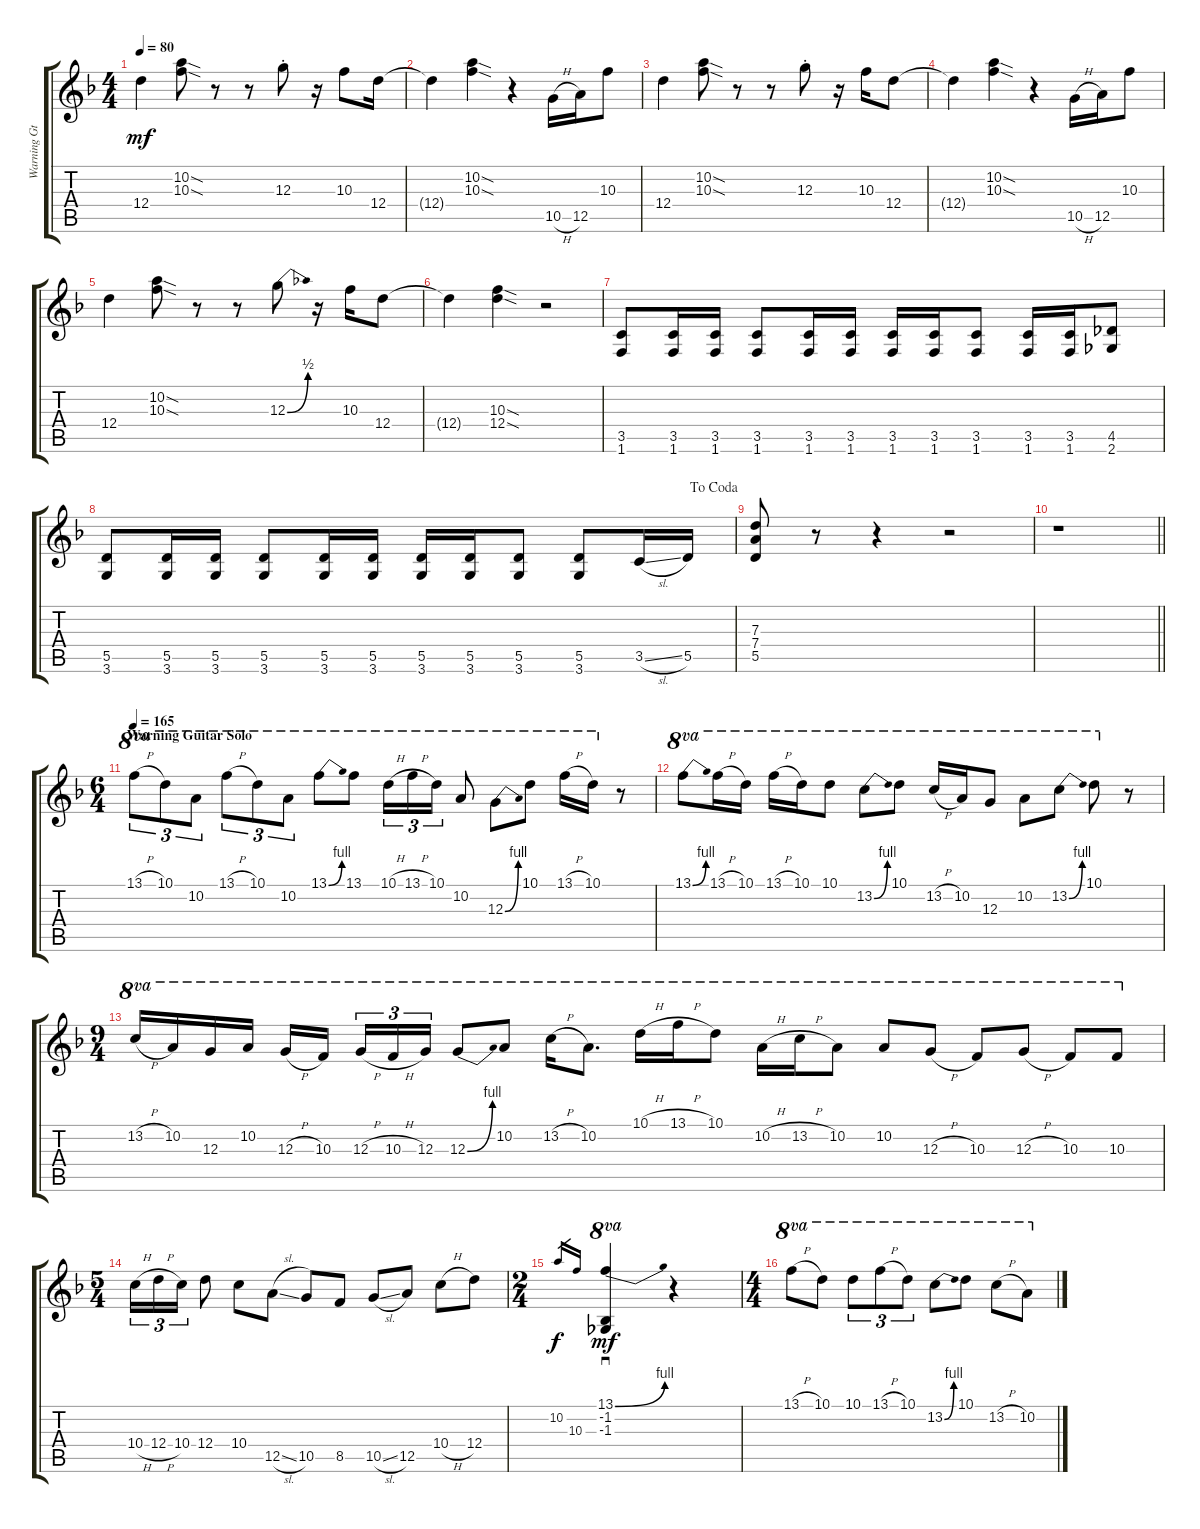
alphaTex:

\track ("Warning Gtr. 1 (Dist.)" "Warning Gt") {instrument distortionguitar}
\staff {score tabs}
\tuning (E4 B3 G3 D3 A2 E2) {hide}
\ts (4 4)
\tempo 80
\clef g2
\ks f
12.4.4{dy mf} (10.2{sod} 10.3{sod}).8 r.8 r.8 12.3{st}.8 r.16 10.3.8 12.4.16 |
12.4{t}.4 (10.2{sod} 10.3{sod}).4 r.4 10.5{h}.16 12.5.16 10.3.8 |
12.4.4 (10.2{sod} 10.3{sod}).8 r.8 r.8 12.3{st}.8 r.16 10.3.16 12.4.8 |
12.4{t}.4 (10.2{sod} 10.3{sod}).4 r.4 10.5{h}.16 12.5.16 10.3.8 |
12.4.4 (10.2{sod} 10.3{sod}).8 r.8 r.8 12.3{be (bend 0 0 60 2)}.8 r.16 10.3.16 12.4.8 |
12.4{t}.4 (10.3{sod} 12.4{sod}).4 r.2 |
(3.5 1.6).8 (3.5 1.6).16 (3.5 1.6).16 (3.5 1.6).8 (3.5 1.6).16 (3.5 1.6).16 (3.5 1.6).16 (3.5 1.6).16 (3.5 1.6).8 (3.5 1.6).16 (3.5 1.6).16 (4.5 2.6).8 |
\jump dacoda
(5.5 3.6).8 (5.5 3.6).16 (5.5 3.6).16 (5.5 3.6).8 (5.5 3.6).16 (5.5 3.6).16 (5.5 3.6).16 (5.5 3.6).16 (5.5 3.6).8 (5.5 3.6).8 3.5{sl}.16 5.5.16 |
(7.3 7.4 5.5).8 r.8 r.4 r.2 |
\barLineRight lightlight
r.1 |
\ts (6 4)
\section ("" "Warning Guitar Solo")
\tempo 165
13.1{h}.8{tu (3 2) ot 8va} 10.1.8{tu (3 2) ot 8va} 10.2.8{tu (3 2) ot 8va} 13.1{h}.8{tu (3 2) ot 8va} 10.1.8{tu (3 2) ot 8va} 10.2.8{tu (3 2) ot 8va} 13.1{be (bend 0 0 60 4)}.8{ot 8va} 13.1.8{ot 8va} 10.1{h}.16{tu (3 2) ot 8va} 13.1{h}.16{tu (3 2) ot 8va} 10.1.16{tu (3 2) ot 8va} 10.2.8{ot 8va} 12.3{be (bend 0 0 60 4)}.8{ot 8va} 10.1.8{ot 8va} 13.1{h}.16{ot 8va} 10.1.16{ot 8va} r.8 |
13.1{be (bend 0 0 60 4)}.8{ot 8va} 13.1{h}.16{ot 8va} 10.1.16{ot 8va} 13.1{h}.16{ot 8va} 10.1.16{ot 8va} 10.1.8{ot 8va} 13.2{be (bend 0 0 60 4)}.8{ot 8va} 10.1.8{ot 8va} 13.2{h}.16{ot 8va} 10.2.16{ot 8va} 12.3.8{ot 8va} 10.2.8{ot 8va} 13.2{be (bend 0 0 60 4)}.8{ot 8va} 10.1.8{ot 8va} r.8 |
\ts (9 4)
13.2{h}.16{ot 8va} 10.2.16{ot 8va} 12.3.16{ot 8va} 10.2.16{ot 8va} 12.3{h}.16{ot 8va} 10.3.16{ot 8va beam splitsecondary} 12.3{h}.16{tu (3 2) ot 8va} 10.3{h}.16{tu (3 2) ot 8va} 12.3.16{tu (3 2) ot 8va} 12.3{be (bend 0 0 60 4)}.8{ot 8va} 10.2.8{ot 8va} 13.2{h}.16{ot 8va} 10.2.8{d ot 8va} 10.1{h}.16{ot 8va} 13.1{h}.16{ot 8va} 10.1.8{ot 8va} 10.2{h}.16{ot 8va} 13.2{h}.16{ot 8va} 10.2.8{ot 8va} 10.2.8{ot 8va} 12.3{h}.8{ot 8va} 10.3.8{ot 8va} 12.3{h}.8{ot 8va} 10.3.8{ot 8va} 10.3.8{ot 8va} |
\ts (5 4)
10.4{h}.16{tu (3 2)} 12.4{h}.16{tu (3 2)} 10.4.16{tu (3 2)} 12.4.8 10.4.8 12.5{sl}.8 10.5.8 8.5.8 10.5{sl}.8 12.5.8 10.4{h}.8 12.4.8 |
\ts (2 4)
10.2.16{gr dy f} 10.3.16{gr} (13.1{be (bend 0 0 60 4)} -1.2 -1.3).4{sd ot 8va dy mf} r.4 |
\ts (4 4)
13.1{h}.8{ot 8va} 10.1.8{ot 8va} 10.1.8{tu (3 2) ot 8va} 13.1{h}.8{tu (3 2) ot 8va} 10.1.8{tu (3 2) ot 8va} 13.2{be (bend 0 0 60 4)}.8{ot 8va} 10.1.8{ot 8va} 13.2{h}.8{ot 8va} 10.2.8{ot 8va}
